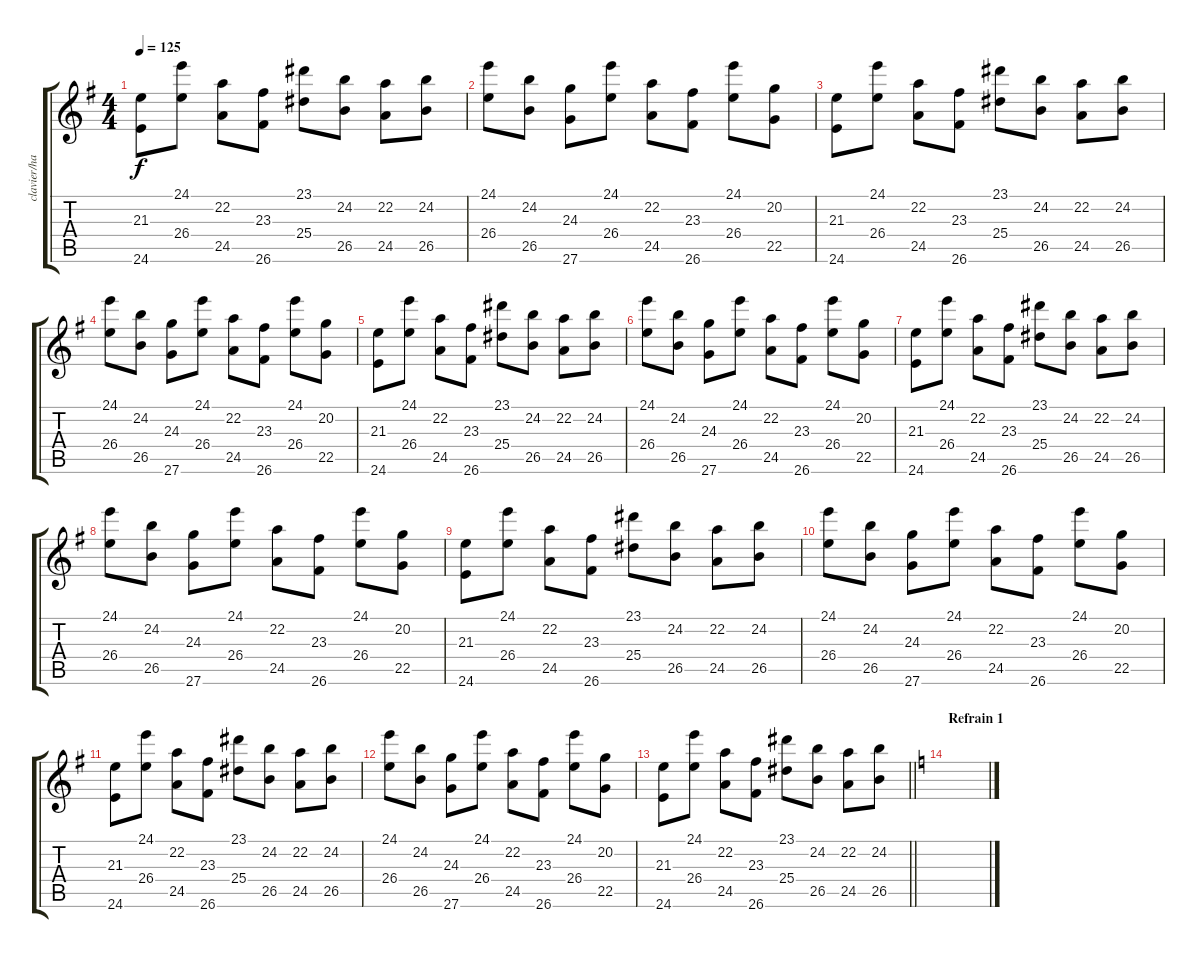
\track ("clavier/harpe" "clavier/ha") {instrument orchestralharp}
\staff {score tabs}
\tuning (E4 B3 G3 D3 A2 E2) {hide}
\ts (4 4)
\tempo 125
\clef g2
\ks eminor
(21.3 24.6).8{dy f} (24.1 26.4).8 (22.2 24.5).8 (23.3 26.6).8 (23.1 25.4).8 (24.2 26.5).8 (22.2 24.5).8 (24.2 26.5).8 |
(24.1 26.4).8 (24.2 26.5).8 (24.3 27.6).8 (24.1 26.4).8 (22.2 24.5).8 (23.3 26.6).8 (24.1 26.4).8 (20.2 22.5).8 |
(21.3 24.6).8 (24.1 26.4).8 (22.2 24.5).8 (23.3 26.6).8 (23.1 25.4).8 (24.2 26.5).8 (22.2 24.5).8 (24.2 26.5).8 |
(24.1 26.4).8 (24.2 26.5).8 (24.3 27.6).8 (24.1 26.4).8 (22.2 24.5).8 (23.3 26.6).8 (24.1 26.4).8 (20.2 22.5).8 |
(21.3 24.6).8 (24.1 26.4).8 (22.2 24.5).8 (23.3 26.6).8 (23.1 25.4).8 (24.2 26.5).8 (22.2 24.5).8 (24.2 26.5).8 |
(24.1 26.4).8 (24.2 26.5).8 (24.3 27.6).8 (24.1 26.4).8 (22.2 24.5).8 (23.3 26.6).8 (24.1 26.4).8 (20.2 22.5).8 |
(21.3 24.6).8 (24.1 26.4).8 (22.2 24.5).8 (23.3 26.6).8 (23.1 25.4).8 (24.2 26.5).8 (22.2 24.5).8 (24.2 26.5).8 |
(24.1 26.4).8 (24.2 26.5).8 (24.3 27.6).8 (24.1 26.4).8 (22.2 24.5).8 (23.3 26.6).8 (24.1 26.4).8 (20.2 22.5).8 |
(21.3 24.6).8 (24.1 26.4).8 (22.2 24.5).8 (23.3 26.6).8 (23.1 25.4).8 (24.2 26.5).8 (22.2 24.5).8 (24.2 26.5).8 |
(24.1 26.4).8 (24.2 26.5).8 (24.3 27.6).8 (24.1 26.4).8 (22.2 24.5).8 (23.3 26.6).8 (24.1 26.4).8 (20.2 22.5).8 |
(21.3 24.6).8 (24.1 26.4).8 (22.2 24.5).8 (23.3 26.6).8 (23.1 25.4).8 (24.2 26.5).8 (22.2 24.5).8 (24.2 26.5).8 |
(24.1 26.4).8 (24.2 26.5).8 (24.3 27.6).8 (24.1 26.4).8 (22.2 24.5).8 (23.3 26.6).8 (24.1 26.4).8 (20.2 22.5).8 |
\barLineRight lightlight
(21.3 24.6).8 (24.1 26.4).8 (22.2 24.5).8 (23.3 26.6).8 (23.1 25.4).8 (24.2 26.5).8 (22.2 24.5).8 (24.2 26.5).8 |
\section ("" "Refrain 1")
\ks aminor
